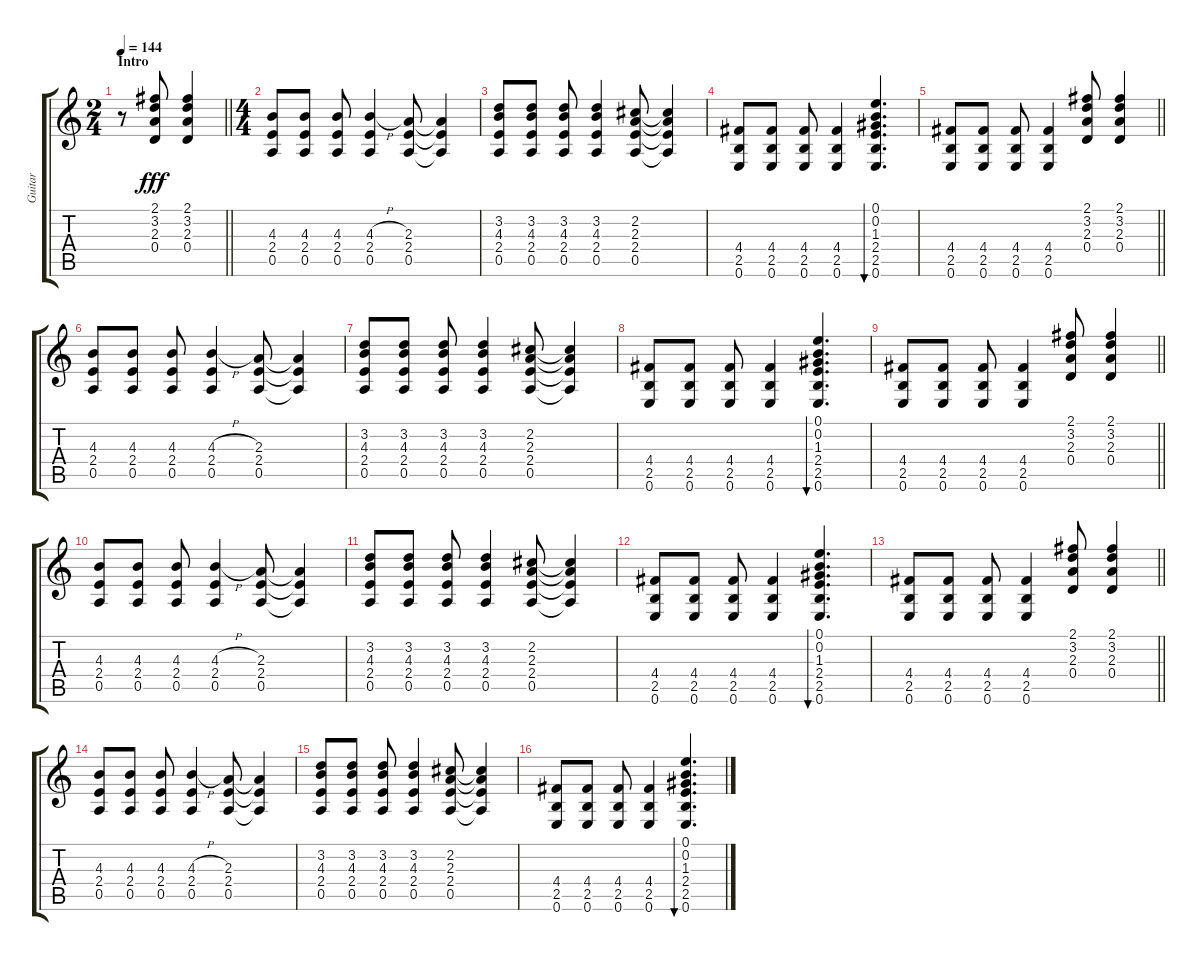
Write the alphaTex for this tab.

\track ("Guitar" "Guitar") {instrument electricguitarclean}
\staff {score tabs}
\tuning (E4 B3 G3 D3 A2 E2) {hide}
\ts (2 4)
\section ("" "Intro")
\tempo 144
\clef g2
\barLineRight lightlight
\ks c
r.8{dy fff instrument electricguitarclean} (2.1 3.2 2.3 0.4).8 (2.1 3.2 2.3 0.4).4 |
\ts (4 4)
(4.3 2.4 0.5).8 (4.3 2.4 0.5).8 (4.3 2.4 0.5).8 (4.3{h} 2.4 0.5).4 (2.3 2.4 0.5).8 (2.3{t} 2.4{t} 0.5{t}).4 |
(3.2 4.3 2.4 0.5).8 (3.2 4.3 2.4 0.5).8 (3.2 4.3 2.4 0.5).8 (3.2 4.3 2.4 0.5).4 (2.2 2.3 2.4 0.5).8 (2.2{t} 2.3{t} 2.4{t} 0.5{t}).4 |
(4.4 2.5 0.6).8 (4.4 2.5 0.6).8 (4.4 2.5 0.6).8 (4.4 2.5 0.6).4 (0.1 0.2 1.3 2.4 2.5 0.6).4{d bu 30} |
\barLineRight lightlight
(4.4 2.5 0.6).8 (4.4 2.5 0.6).8 (4.4 2.5 0.6).8 (4.4 2.5 0.6).4 (2.1 3.2 2.3 0.4).8 (2.1 3.2 2.3 0.4).4 |
(4.3 2.4 0.5).8 (4.3 2.4 0.5).8 (4.3 2.4 0.5).8 (4.3{h} 2.4 0.5).4 (2.3 2.4 0.5).8 (2.3{t} 2.4{t} 0.5{t}).4 |
(3.2 4.3 2.4 0.5).8 (3.2 4.3 2.4 0.5).8 (3.2 4.3 2.4 0.5).8 (3.2 4.3 2.4 0.5).4 (2.2 2.3 2.4 0.5).8 (2.2{t} 2.3{t} 2.4{t} 0.5{t}).4 |
(4.4 2.5 0.6).8 (4.4 2.5 0.6).8 (4.4 2.5 0.6).8 (4.4 2.5 0.6).4 (0.1 0.2 1.3 2.4 2.5 0.6).4{d bu 30} |
\barLineRight lightlight
(4.4 2.5 0.6).8 (4.4 2.5 0.6).8 (4.4 2.5 0.6).8 (4.4 2.5 0.6).4 (2.1 3.2 2.3 0.4).8 (2.1 3.2 2.3 0.4).4 |
(4.3 2.4 0.5).8 (4.3 2.4 0.5).8 (4.3 2.4 0.5).8 (4.3{h} 2.4 0.5).4 (2.3 2.4 0.5).8 (2.3{t} 2.4{t} 0.5{t}).4 |
(3.2 4.3 2.4 0.5).8 (3.2 4.3 2.4 0.5).8 (3.2 4.3 2.4 0.5).8 (3.2 4.3 2.4 0.5).4 (2.2 2.3 2.4 0.5).8 (2.2{t} 2.3{t} 2.4{t} 0.5{t}).4 |
(4.4 2.5 0.6).8 (4.4 2.5 0.6).8 (4.4 2.5 0.6).8 (4.4 2.5 0.6).4 (0.1 0.2 1.3 2.4 2.5 0.6).4{d bu 30} |
\barLineRight lightlight
(4.4 2.5 0.6).8 (4.4 2.5 0.6).8 (4.4 2.5 0.6).8 (4.4 2.5 0.6).4 (2.1 3.2 2.3 0.4).8 (2.1 3.2 2.3 0.4).4 |
(4.3 2.4 0.5).8 (4.3 2.4 0.5).8 (4.3 2.4 0.5).8 (4.3{h} 2.4 0.5).4 (2.3 2.4 0.5).8 (2.3{t} 2.4{t} 0.5{t}).4 |
(3.2 4.3 2.4 0.5).8 (3.2 4.3 2.4 0.5).8 (3.2 4.3 2.4 0.5).8 (3.2 4.3 2.4 0.5).4 (2.2 2.3 2.4 0.5).8 (2.2{t} 2.3{t} 2.4{t} 0.5{t}).4 |
(4.4 2.5 0.6).8 (4.4 2.5 0.6).8 (4.4 2.5 0.6).8 (4.4 2.5 0.6).4 (0.1 0.2 1.3 2.4 2.5 0.6).4{d bu 30}
